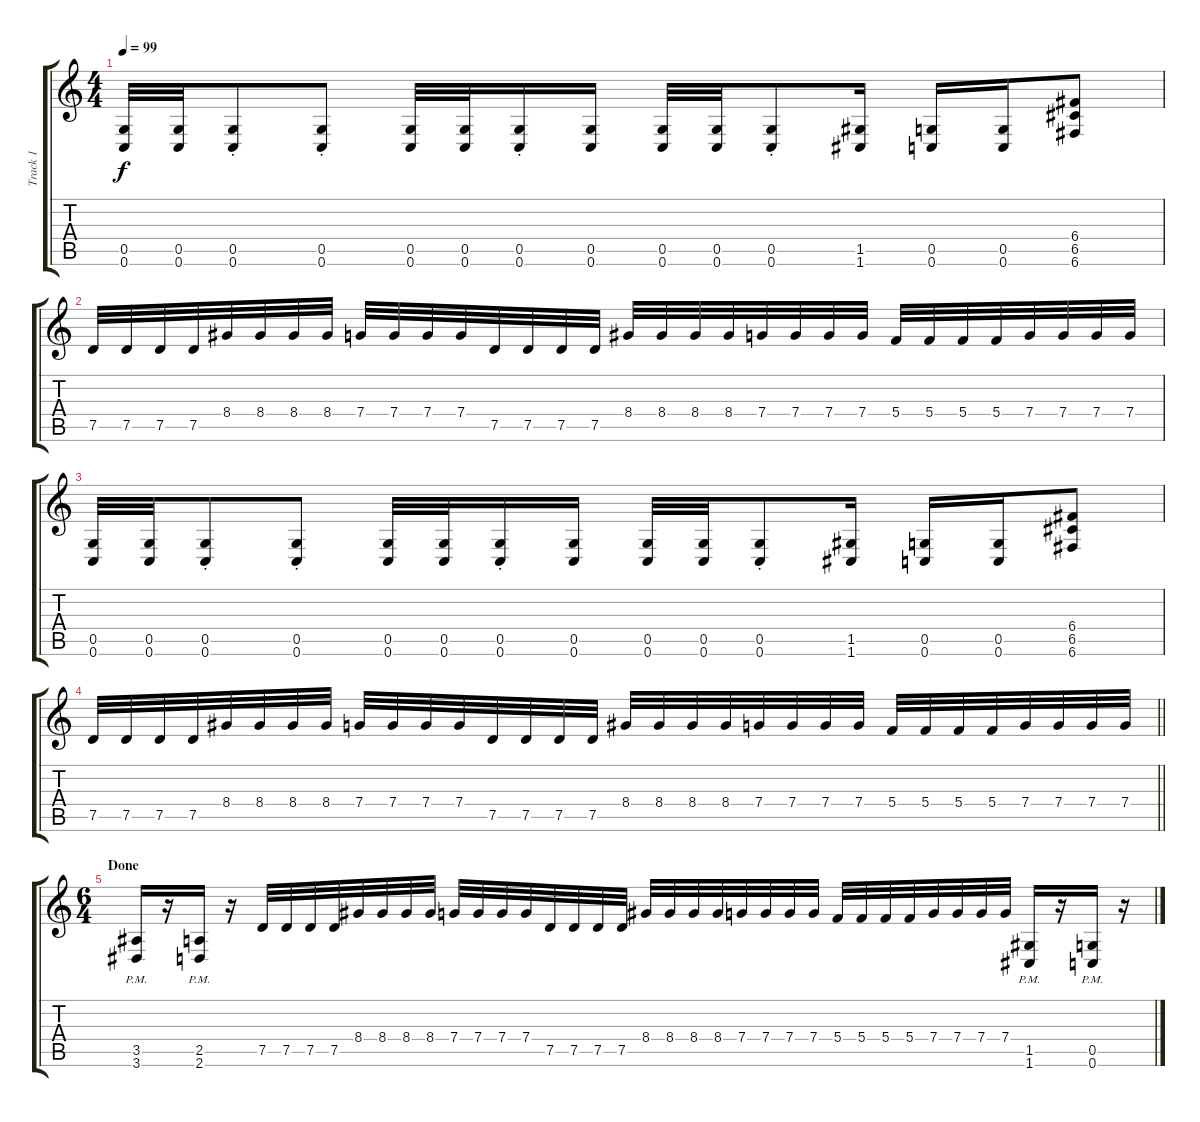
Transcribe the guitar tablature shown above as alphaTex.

\track ("Track 1" "Track 1") {instrument distortionguitar}
\staff {score tabs}
\tuning (D4 A3 F3 C3 G2 C2) {hide}
\ts (4 4)
\tempo 99
\clef g2
\ks c
(0.5 0.6).32{dy f} (0.5 0.6).32 (0.5{st} 0.6{st}).8 (0.5{st} 0.6{st}).8 (0.5 0.6).32 (0.5 0.6).32 (0.5{st} 0.6{st}).16 (0.5 0.6).16 (0.5 0.6).32 (0.5 0.6).32 (0.5{st} 0.6{st}).8 (1.5 1.6).16 (0.5 0.6).16 (0.5 0.6).16 (6.4 6.5 6.6).8 |
7.5.32 7.5.32 7.5.32 7.5.32 8.4.32 8.4.32 8.4.32 8.4.32 7.4.32 7.4.32 7.4.32 7.4.32 7.5.32 7.5.32 7.5.32 7.5.32 8.4.32 8.4.32 8.4.32 8.4.32 7.4.32 7.4.32 7.4.32 7.4.32 5.4.32 5.4.32 5.4.32 5.4.32 7.4.32 7.4.32 7.4.32 7.4.32 |
(0.5 0.6).32 (0.5 0.6).32 (0.5{st} 0.6{st}).8 (0.5{st} 0.6{st}).8 (0.5 0.6).32 (0.5 0.6).32 (0.5{st} 0.6{st}).16 (0.5 0.6).16 (0.5 0.6).32 (0.5 0.6).32 (0.5{st} 0.6{st}).8 (1.5 1.6).16 (0.5 0.6).16 (0.5 0.6).16 (6.4 6.5 6.6).8 |
\barLineRight lightlight
7.5.32 7.5.32 7.5.32 7.5.32 8.4.32 8.4.32 8.4.32 8.4.32 7.4.32 7.4.32 7.4.32 7.4.32 7.5.32 7.5.32 7.5.32 7.5.32 8.4.32 8.4.32 8.4.32 8.4.32 7.4.32 7.4.32 7.4.32 7.4.32 5.4.32 5.4.32 5.4.32 5.4.32 7.4.32 7.4.32 7.4.32 7.4.32 |
\ts (6 4)
\section ("" "Done")
(3.5{pm} 3.6{pm}).16 r.16 (2.5{pm} 2.6{pm}).16 r.16 7.5.32 7.5.32 7.5.32 7.5.32 8.4.32 8.4.32 8.4.32 8.4.32 7.4.32 7.4.32 7.4.32 7.4.32 7.5.32 7.5.32 7.5.32 7.5.32 8.4.32 8.4.32 8.4.32 8.4.32 7.4.32 7.4.32 7.4.32 7.4.32 5.4.32 5.4.32 5.4.32 5.4.32 7.4.32 7.4.32 7.4.32 7.4.32 (1.5{pm} 1.6{pm}).16 r.16 (0.5{pm} 0.6{pm}).16 r.16
